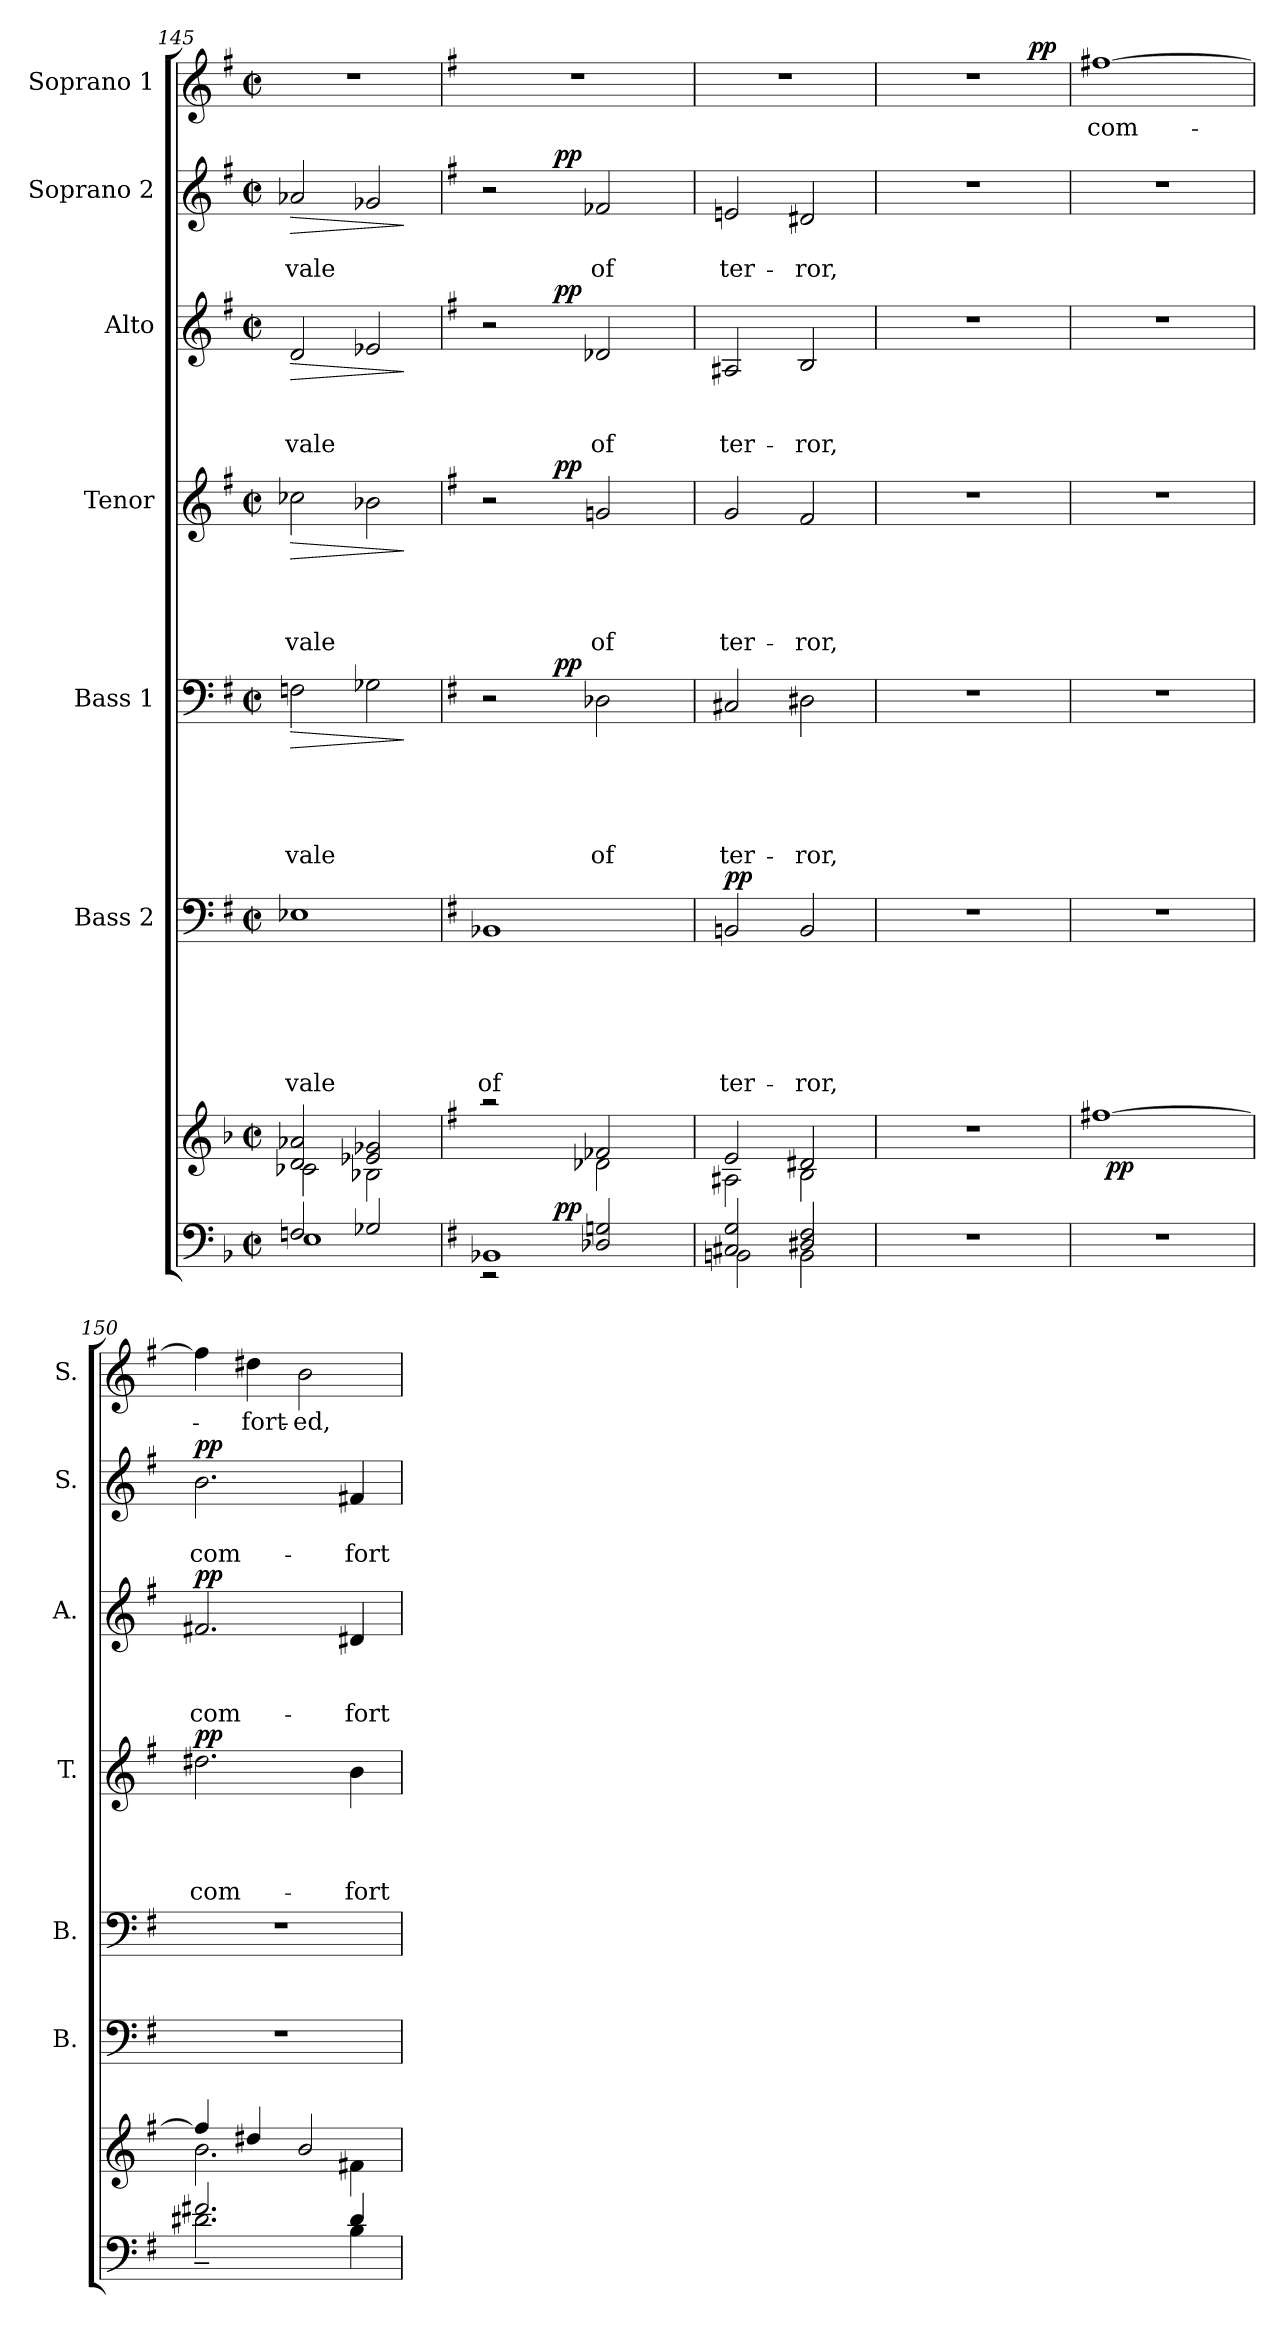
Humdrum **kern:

**kern	**dynam	**kern	**dynam	**kern	**text	**text	**text	**text	**text	**text	**dynam	**kern	**text	**text	**text	**text	**text	**dynam	**kern	**text	**text	**text	**text	**dynam	**kern	**text	**text	**text	**dynam	**kern	**text	**text	**dynam	**kern	**text	**dynam
*part8	*part8	*part7	*part7	*part6	*part6	*part6	*part6	*part6	*part6	*part6	*part6	*part5	*part5	*part5	*part5	*part5	*part5	*part5	*part4	*part4	*part4	*part4	*part4	*part4	*part3	*part3	*part3	*part3	*part3	*part2	*part2	*part2	*part2	*part1	*part1	*part1
*staff8	*staff8	*staff7	*staff7	*staff6	*staff6	*staff6	*staff6	*staff6	*staff6	*staff6	*staff6	*staff5	*staff5	*staff5	*staff5	*staff5	*staff5	*staff5	*staff4	*staff4	*staff4	*staff4	*staff4	*staff4	*staff3	*staff3	*staff3	*staff3	*staff3	*staff2	*staff2	*staff2	*staff2	*staff1	*staff1	*staff1
*	*	*	*	*I"Bass 2	*	*	*	*	*	*	*	*I"Bass 1	*	*	*	*	*	*	*I"Tenor	*	*	*	*	*	*I"Alto	*	*	*	*	*I"Soprano 2	*	*	*	*I"Soprano 1	*	*
*	*	*	*	*I'B.	*	*	*	*	*	*	*	*I'B.	*	*	*	*	*	*	*I'T.	*	*	*	*	*	*I'A.	*	*	*	*	*I'S.	*	*	*	*I'S.	*	*
*clefF4	*	*clefG2	*	*clefF4	*	*	*	*	*	*	*	*clefF4	*	*	*	*	*	*	*clefG2	*	*	*	*	*	*clefG2	*	*	*	*	*clefG2	*	*	*	*clefG2	*	*
*k[b-]	*	*k[b-]	*	*k[f#]	*	*	*	*	*	*	*	*k[f#]	*	*	*	*	*	*	*k[f#]	*	*	*	*	*	*k[f#]	*	*	*	*	*k[f#]	*	*	*	*k[f#]	*	*
*F:	*	*F:	*	*G:	*	*	*	*	*	*	*	*G:	*	*	*	*	*	*	*G:	*	*	*	*	*	*G:	*	*	*	*	*G:	*	*	*	*G:	*	*
*M2/2	*	*M2/2	*	*M2/2	*	*	*	*	*	*	*	*M2/2	*	*	*	*	*	*	*M2/2	*	*	*	*	*	*M2/2	*	*	*	*	*M2/2	*	*	*	*M2/2	*	*
*met(c|)	*	*met(c|)	*	*met(c|)	*	*	*	*	*	*	*	*met(c|)	*	*	*	*	*	*	*met(c|)	*	*	*	*	*	*met(c|)	*	*	*	*	*met(c|)	*	*	*	*met(c|)	*	*
=145	=145	=145	=145	=145	=145	=145	=145	=145	=145	=145	=145	=145	=145	=145	=145	=145	=145	=145	=145	=145	=145	=145	=145	=145	=145	=145	=145	=145	=145	=145	=145	=145	=145	=145	=145	=145
*^	*	*^	*	*	*	*	*	*	*	*	*	*	*	*	*	*	*	*	*	*	*	*	*	*	*	*	*	*	*	*	*	*	*	*	*	*
!	!	!	!	!	!	!	!	!	!	!	!	!LO:LY:b	!	!	!	!	!	!	!LO:LY:b	!LO:HP:b	!	!	!	!	!LO:LY:b	!LO:HP:b	!	!	!	!LO:LY:b	!LO:HP:b	!	!	!LO:LY:b	!LO:HP:b	!	!	!
2Fn/	1E	.	2d/ 2a-X/	2c-X\	.	1E-X	.	.	.	.	.	vale	.	2Fn\	.	.	.	.	vale	>	2cc-X\	.	.	.	vale	>	2d/	.	.	vale	>	2a-X/	.	vale	>	1r	.	.
2G-X/	.	.	2e-X/ 2g-X/	2B-X\	.	.	.	.	.	.	.	.	.	2G-X\	.	.	.	.	.	.	2b-X\	.	.	.	.	.	2e-X/	.	.	.	.	2g-X/	.	.	.	.	.	.
*v	*v	*	*	*	*	*	*	*	*	*	*	*	*	*	*	*	*	*	*	*	*	*	*	*	*	*	*	*	*	*	*	*	*	*	*	*	*	*
*	*	*v	*v	*	*	*	*	*	*	*	*	*	*	*	*	*	*	*	*	*	*	*	*	*	*	*	*	*	*	*	*	*	*	*	*	*	*
.	.	.	.	.	.	.	.	.	.	.	.	.	.	.	.	.	.	]	.	.	.	.	.	]	.	.	.	.	]	.	.	.	]	.	.	.
!!LO:PB:g=z
=146	=146	=146	=146	=146	=146	=146	=146	=146	=146	=146	=146	=146	=146	=146	=146	=146	=146	=146	=146	=146	=146	=146	=146	=146	=146	=146	=146	=146	=146	=146	=146	=146	=146	=146	=146	=146
*k[f#]	*	*k[f#]	*	*	*	*	*	*	*	*	*	*	*	*	*	*	*	*	*	*	*	*	*	*	*	*	*	*	*	*	*	*	*	*	*	*
*G:	*	*G:	*	*	*	*	*	*	*	*	*	*	*	*	*	*	*	*	*	*	*	*	*	*	*	*	*	*	*	*	*	*	*	*	*	*
*^	*	*^	*	*	*	*	*	*	*	*	*	*	*	*	*	*	*	*	*	*	*	*	*	*	*	*	*	*	*	*	*	*	*	*	*	*
!	!	!	!	!	!	!	!	!	!	!	!	!LO:LY:b	!	!	!	!	!	!	!	!	!	!	!	!	!	!	!	!	!	!	!	!	!	!	!	!	!	!
*	*^	*	*	*	*	*	*	*	*	*	*	*	*	*^	*	*	*	*	*	*	*^	*	*	*	*	*	*^	*	*	*	*	*^	*	*	*	*	*	*
2rEE	1BB-X	4ryy	.	2raa	2ryy	.	1BB-X	.	.	.	.	.	of	.	2r	4ryy	.	.	.	.	.	.	2r	4ryy	.	.	.	.	.	2r	4ryy	.	.	.	.	2r	4ryy	.	.	.	1r	.	.
.	.	16ryy	.	.	.	.	.	.	.	.	.	.	.	.	.	16ryy	.	.	.	.	.	.	.	16ryy	.	.	.	.	.	.	16ryy	.	.	.	.	.	16ryy	.	.	.	.	.	.
!	!	!	!LO:DY:a	!	!	!	!	!	!	!	!	!	!	!	!	!	!	!	!	!	!	!LO:DY:a	!	!	!	!	!	!	!LO:DY:a	!	!	!	!	!	!LO:DY:a	!	!	!	!	!LO:DY:a	!	!	!
.	.	2ryy	pp	.	.	.	.	.	.	.	.	.	.	.	.	2ryy	.	.	.	.	.	pp	.	2ryy	.	.	.	.	pp	.	2ryy	.	.	.	pp	.	2ryy	.	.	pp	.	.	.
!	!	!	!	!	!	!	!	!	!	!	!	!	!	!	!	!	!	!	!	!	!LO:LY:b	!	!	!	!	!	!	!LO:LY:b	!	!	!	!	!	!LO:LY:b	!	!	!	!	!LO:LY:b	!	!	!	!
2D-X/ 2Gn/	.	.	.	2f-X/	2d-X\	.	.	.	.	.	.	.	.	.	2D-X\	.	.	.	.	.	of	.	2gni/	.	.	.	.	of	.	2d-X/	.	.	.	of	.	2f-X/	.	.	of	.	.	.	.
.	.	8.ryy	.	.	.	.	.	.	.	.	.	.	.	.	.	8.ryy	.	.	.	.	.	.	.	8.ryy	.	.	.	.	.	.	8.ryy	.	.	.	.	.	8.ryy	.	.	.	.	.	.
=147	=147	=147	=147	=147	=147	=147	=147	=147	=147	=147	=147	=147	=147	=147	=147	=147	=147	=147	=147	=147	=147	=147	=147	=147	=147	=147	=147	=147	=147	=147	=147	=147	=147	=147	=147	=147	=147	=147	=147	=147	=147	=147	=147
!	!	!	!	!	!	!	!	!	!	!	!	!	!LO:LY:b	!LO:DY:a	!	!	!	!	!	!	!LO:LY:b	!	!	!	!	!	!	!LO:LY:b	!	!	!	!	!	!LO:LY:b	!	!	!	!	!LO:LY:b	!	!	!	!
*	*	*	*	*	*	*	*	*	*	*	*	*	*	*	*v	*v	*	*	*	*	*	*	*	*	*	*	*	*	*	*v	*v	*	*	*	*	*v	*v	*	*	*	*	*	*
*	*v	*v	*	*	*	*	*	*	*	*	*	*	*	*	*	*	*	*	*	*	*	*v	*v	*	*	*	*	*	*	*	*	*	*	*	*	*	*	*	*	*
2C#X/ 2G/	2BBn\	.	2e/	2A#X\	.	2BBn/	.	.	.	.	.	ter-	pp	2C#X/	.	.	.	.	ter-	.	2g/	.	.	.	ter-	.	2A#X/	.	.	ter-	.	2en/	.	ter-	.	1r	.	.
!	!	!	!	!	!	!	!	!	!	!	!	!LO:LY:b	!	!	!	!	!	!	!LO:LY:b	!	!	!	!	!	!LO:LY:b	!	!	!	!	!LO:LY:b	!	!	!	!LO:LY:b	!	!	!	!
2D#X/ 2F#/	2BB\	.	2d#X/	2B\	.	2BB/	.	.	.	.	.	-ror,	.	2D#X\	.	.	.	.	-ror,	.	2f#/	.	.	.	-ror,	.	2B/	.	.	-ror,	.	2d#X/	.	-ror,	.	.	.	.
*v	*v	*	*	*	*	*	*	*	*	*	*	*	*	*	*	*	*	*	*	*	*	*	*	*	*	*	*	*	*	*	*	*	*	*	*	*	*	*
*	*	*v	*v	*	*	*	*	*	*	*	*	*	*	*	*	*	*	*	*	*	*	*	*	*	*	*	*	*	*	*	*	*	*	*	*	*	*
=148	=148	=148	=148	=148	=148	=148	=148	=148	=148	=148	=148	=148	=148	=148	=148	=148	=148	=148	=148	=148	=148	=148	=148	=148	=148	=148	=148	=148	=148	=148	=148	=148	=148	=148	=148	=148
*	*	*	*	*	*	*	*	*	*	*	*	*	*	*	*	*	*	*	*	*	*	*	*	*	*	*	*	*	*	*	*	*	*	*^	*	*
1r	.	1r	.	1r	.	.	.	.	.	.	.	1r	.	.	.	.	.	.	1r	.	.	.	.	.	1r	.	.	.	.	1r	.	.	.	1r	2ryy	.	.
.	.	.	.	.	.	.	.	.	.	.	.	.	.	.	.	.	.	.	.	.	.	.	.	.	.	.	.	.	.	.	.	.	.	.	4ryy	.	.
.	.	.	.	.	.	.	.	.	.	.	.	.	.	.	.	.	.	.	.	.	.	.	.	.	.	.	.	.	.	.	.	.	.	.	16ryy	.	.
!	!	!	!	!	!	!	!	!	!	!	!	!	!	!	!	!	!	!	!	!	!	!	!	!	!	!	!	!	!	!	!	!	!	!	!	!	!LO:DY:a
.	.	.	.	.	.	.	.	.	.	.	.	.	.	.	.	.	.	.	.	.	.	.	.	.	.	.	.	.	.	.	.	.	.	.	8.ryy	.	pp
=149	=149	=149	=149	=149	=149	=149	=149	=149	=149	=149	=149	=149	=149	=149	=149	=149	=149	=149	=149	=149	=149	=149	=149	=149	=149	=149	=149	=149	=149	=149	=149	=149	=149	=149	=149	=149	=149
!	!	!	!	!	!	!	!	!	!	!	!	!	!	!	!	!	!	!	!	!	!	!	!	!	!	!	!	!	!	!	!	!	!	!	!	!LO:LY:b	!
*	*	*^	*	*	*	*	*	*	*	*	*	*	*	*	*	*	*	*	*	*	*	*	*	*	*	*	*	*	*	*	*	*	*	*v	*v	*	*
1r	.	[>1ff#X	32ryy	.	1r	.	.	.	.	.	.	.	1r	.	.	.	.	.	.	1r	.	.	.	.	.	1r	.	.	.	.	1r	.	.	.	[>1ff#X	com-	.
!	!	!	!	!LO:DY:b	!	!	!	!	!	!	!	!	!	!	!	!	!	!	!	!	!	!	!	!	!	!	!	!	!	!	!	!	!	!	!	!	!
.	.	.	2ryy	pp	.	.	.	.	.	.	.	.	.	.	.	.	.	.	.	.	.	.	.	.	.	.	.	.	.	.	.	.	.	.	.	.	.
.	.	.	4...ryy	.	.	.	.	.	.	.	.	.	.	.	.	.	.	.	.	.	.	.	.	.	.	.	.	.	.	.	.	.	.	.	.	.	.
=150	=150	=150	=150	=150	=150	=150	=150	=150	=150	=150	=150	=150	=150	=150	=150	=150	=150	=150	=150	=150	=150	=150	=150	=150	=150	=150	=150	=150	=150	=150	=150	=150	=150	=150	=150	=150	=150
*^	*	*	*	*	*	*	*	*	*	*	*	*	*	*	*	*	*	*	*	*	*	*	*	*	*	*	*	*	*	*	*	*	*	*	*	*	*
!	!	!	!	!	!	!	!	!	!	!	!	!	!	!	!	!	!	!	!	!	!	!	!	!	!LO:LY:b	!LO:DY:a	!	!	!	!LO:LY:b	!LO:DY:a	!	!	!LO:LY:b	!LO:DY:a	!	!	!
2.f#X/	2.d#X~>\	.	4ff#/]	2.b\	.	1r	.	.	.	.	.	.	.	1r	.	.	.	.	.	.	2.dd#X\	.	.	.	com-	pp	2.f#X/	.	.	com-	pp	2.b\	.	com-	pp	4ff#\]	.	.
!	!	!	!	!	!	!	!	!	!	!	!	!	!	!	!	!	!	!	!	!	!	!	!	!	!	!	!	!	!	!	!	!	!	!	!	!	!LO:LY:b	!
.	.	.	4dd#X/	.	.	.	.	.	.	.	.	.	.	.	.	.	.	.	.	.	.	.	.	.	.	.	.	.	.	.	.	.	.	.	.	4dd#X\	-fort-	.
!	!	!	!	!	!	!	!	!	!	!	!	!	!	!	!	!	!	!	!	!	!	!	!	!	!	!	!	!	!	!	!	!	!	!	!	!	!LO:LY:b	!
.	.	.	2b/	.	.	.	.	.	.	.	.	.	.	.	.	.	.	.	.	.	.	.	.	.	.	.	.	.	.	.	.	.	.	.	.	2b\	-ed,	.
!	!	!	!	!	!	!	!	!	!	!	!	!	!	!	!	!	!	!	!	!	!	!	!	!	!LO:LY:b	!	!	!	!	!LO:LY:b	!	!	!	!LO:LY:b	!	!	!	!
4d#/	4B\	.	.	4f#X\	.	.	.	.	.	.	.	.	.	.	.	.	.	.	.	.	4b\	.	.	.	-fort-	.	4d#X/	.	.	-fort-	.	4f#X/	.	-fort-	.	.	.	.
*v	*v	*	*	*	*	*	*	*	*	*	*	*	*	*	*	*	*	*	*	*	*	*	*	*	*	*	*	*	*	*	*	*	*	*	*	*	*	*
*	*	*v	*v	*	*	*	*	*	*	*	*	*	*	*	*	*	*	*	*	*	*	*	*	*	*	*	*	*	*	*	*	*	*	*	*	*	*
=	=	=	=	=	=	=	=	=	=	=	=	=	=	=	=	=	=	=	=	=	=	=	=	=	=	=	=	=	=	=	=	=	=	=	=	=
*-	*-	*-	*-	*-	*-	*-	*-	*-	*-	*-	*-	*-	*-	*-	*-	*-	*-	*-	*-	*-	*-	*-	*-	*-	*-	*-	*-	*-	*-	*-	*-	*-	*-	*-	*-	*-
